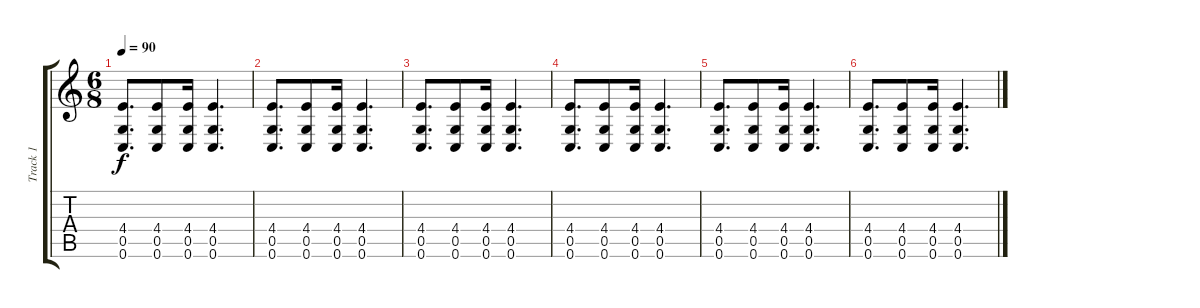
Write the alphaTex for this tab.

\track ("Track 1" "Track 1") {instrument acousticguitarsteel}
\staff {score tabs}
\tuning (D4 A3 F3 C3 G2 C2) {hide}
\ts (6 8)
\tempo 90
\clef g2
\ks c
(4.4 0.5 0.6).8{d dy f} (4.4 0.5 0.6).8 (4.4 0.5 0.6).16 (4.4 0.5 0.6).4{d} |
(4.4 0.5 0.6).8{d} (4.4 0.5 0.6).8 (4.4 0.5 0.6).16 (4.4 0.5 0.6).4{d} |
(4.4 0.5 0.6).8{d} (4.4 0.5 0.6).8 (4.4 0.5 0.6).16 (4.4 0.5 0.6).4{d} |
(4.4 0.5 0.6).8{d} (4.4 0.5 0.6).8 (4.4 0.5 0.6).16 (4.4 0.5 0.6).4{d} |
(4.4 0.5 0.6).8{d} (4.4 0.5 0.6).8 (4.4 0.5 0.6).16 (4.4 0.5 0.6).4{d} |
(4.4 0.5 0.6).8{d} (4.4 0.5 0.6).8 (4.4 0.5 0.6).16 (4.4 0.5 0.6).4{d}
